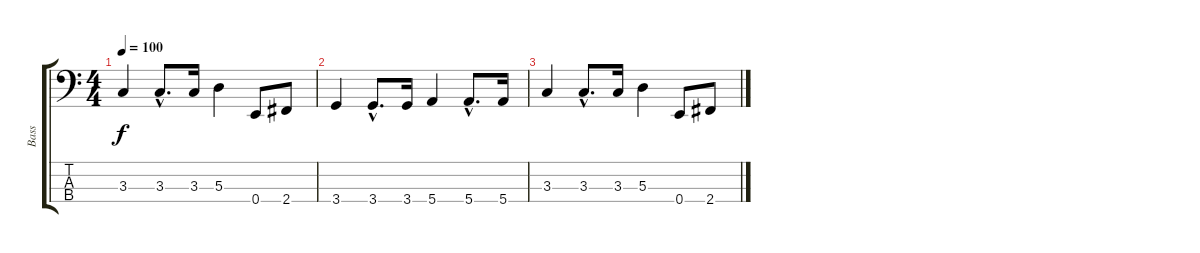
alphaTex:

\track ("Bass" "Bass") {instrument electricbassfinger}
\staff {score tabs}
\tuning (G2 D2 A1 E1) {hide}
\ts (4 4)
\tempo 100
\clef f4
\ks c
3.3.4{dy f} 3.3{hac}.8{d} 3.3.16 5.3.4 0.4.8 2.4.8 |
3.4.4{volume 0} 3.4{hac}.8{d} 3.4.16 5.4.4 5.4{hac}.8{d} 5.4.16 |
3.3.4 3.3{hac}.8{d} 3.3.16 5.3.4 0.4.8 2.4.8
